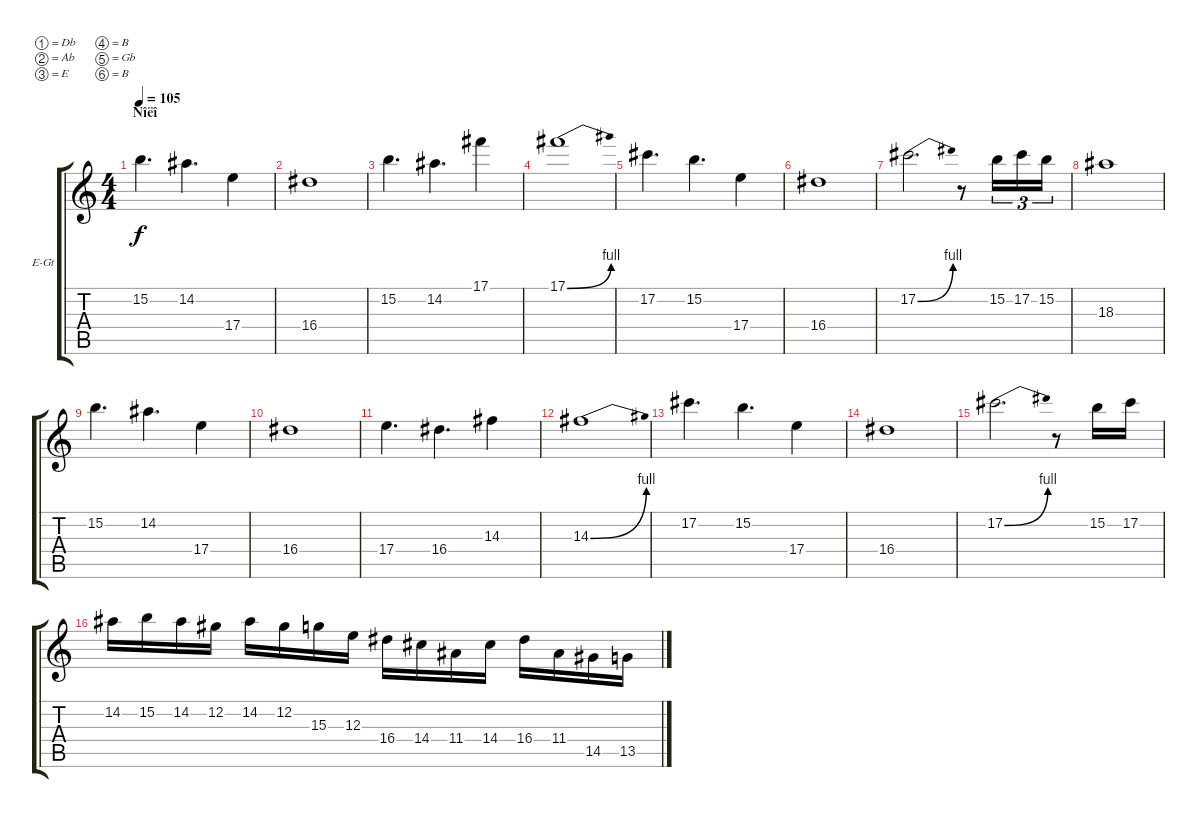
\bracketExtendMode groupsimilarinstruments
\firstSystemTrackNameOrientation horizontal
\otherSystemsTrackNameOrientation horizontal
\track ("E-Gt" "E-Gt") {solo instrument electricguitarclean}
\staff {score tabs}
\tuning (Db4 Ab3 E3 B2 Gb2 B1)
\ts (4 4)
\section ("" "Ñîëî")
\tempo 105
\clef g2
\ks c
15.2.4{d dy f} 14.2.4{d} 17.4.4 |
16.4.1 |
15.2.4{d} 14.2.4{d} 17.1.4 |
17.1{be (bend 0 0 60 4)}.1 |
17.2.4{d} 15.2.4{d} 17.4.4 |
16.4.1 |
17.2{be (bend 0 0 60 4)}.2{d} r.8 15.2.16{tu (3 2)} 17.2.16{tu (3 2)} 15.2.16{tu (3 2)} |
18.3.1 |
15.2.4{d} 14.2.4{d} 17.4.4 |
16.4.1 |
17.4.4{d} 16.4.4{d} 14.3.4 |
14.3{be (bend 0 0 60 4)}.1 |
17.2.4{d} 15.2.4{d} 17.4.4 |
16.4.1 |
17.2{be (bend 0 0 60 4)}.2{d} r.8 15.2.16 17.2.16 |
14.2.16 15.2.16 14.2.16 12.2.16 14.2.16 12.2.16 15.3.16 12.3.16 16.4.16 14.4.16 11.4.16 14.4.16 16.4.16 11.4.16 14.5.16 13.5.16
